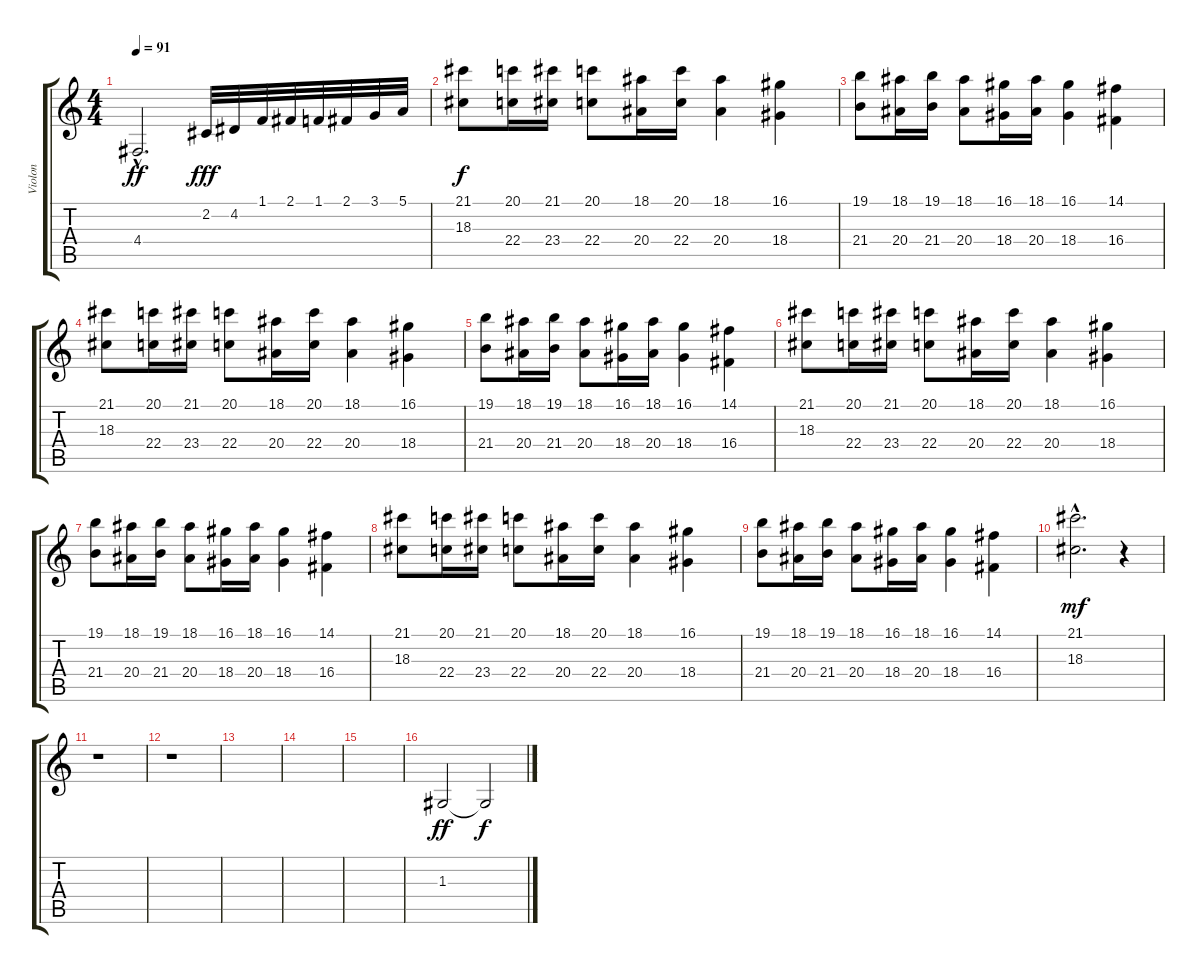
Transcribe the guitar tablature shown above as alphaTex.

\track ("Violon" "Violon") {instrument violin}
\staff {score tabs}
\tuning (E4 B3 G3 D3 A2 E2) {hide}
\ts (4 4)
\tempo 91
\clef g2
\ks c
4.4{hac}.2{d dy ff} 2.2.32{dy fff} 4.2.32 1.1.32 2.1.32 1.1.32 2.1.32 3.1.32 5.1.32 |
(21.1 18.3).8{dy f} (20.1 22.4).16 (21.1 23.4).16 (20.1 22.4).8 (18.1 20.4).16 (20.1 22.4).16 (18.1 20.4).4 (16.1 18.4).4 |
(19.1 21.4).8 (18.1 20.4).16 (19.1 21.4).16 (18.1 20.4).8 (16.1 18.4).16 (18.1 20.4).16 (16.1 18.4).4 (14.1 16.4).4 |
(21.1 18.3).8 (20.1 22.4).16 (21.1 23.4).16 (20.1 22.4).8 (18.1 20.4).16 (20.1 22.4).16 (18.1 20.4).4 (16.1 18.4).4 |
(19.1 21.4).8 (18.1 20.4).16 (19.1 21.4).16 (18.1 20.4).8 (16.1 18.4).16 (18.1 20.4).16 (16.1 18.4).4 (14.1 16.4).4 |
(21.1 18.3).8 (20.1 22.4).16 (21.1 23.4).16 (20.1 22.4).8 (18.1 20.4).16 (20.1 22.4).16 (18.1 20.4).4 (16.1 18.4).4 |
(19.1 21.4).8 (18.1 20.4).16 (19.1 21.4).16 (18.1 20.4).8 (16.1 18.4).16 (18.1 20.4).16 (16.1 18.4).4 (14.1 16.4).4 |
(21.1 18.3).8 (20.1 22.4).16 (21.1 23.4).16 (20.1 22.4).8 (18.1 20.4).16 (20.1 22.4).16 (18.1 20.4).4 (16.1 18.4).4 |
(19.1 21.4).8 (18.1 20.4).16 (19.1 21.4).16 (18.1 20.4).8 (16.1 18.4).16 (18.1 20.4).16 (16.1 18.4).4 (14.1 16.4).4 |
(21.1{hac} 18.3{hac}).2{d dy mf} r.4 |
r.1 |
r.1 |
|
|
|
1.3.2{dy ff} 1.3{t}.2{dy f}
